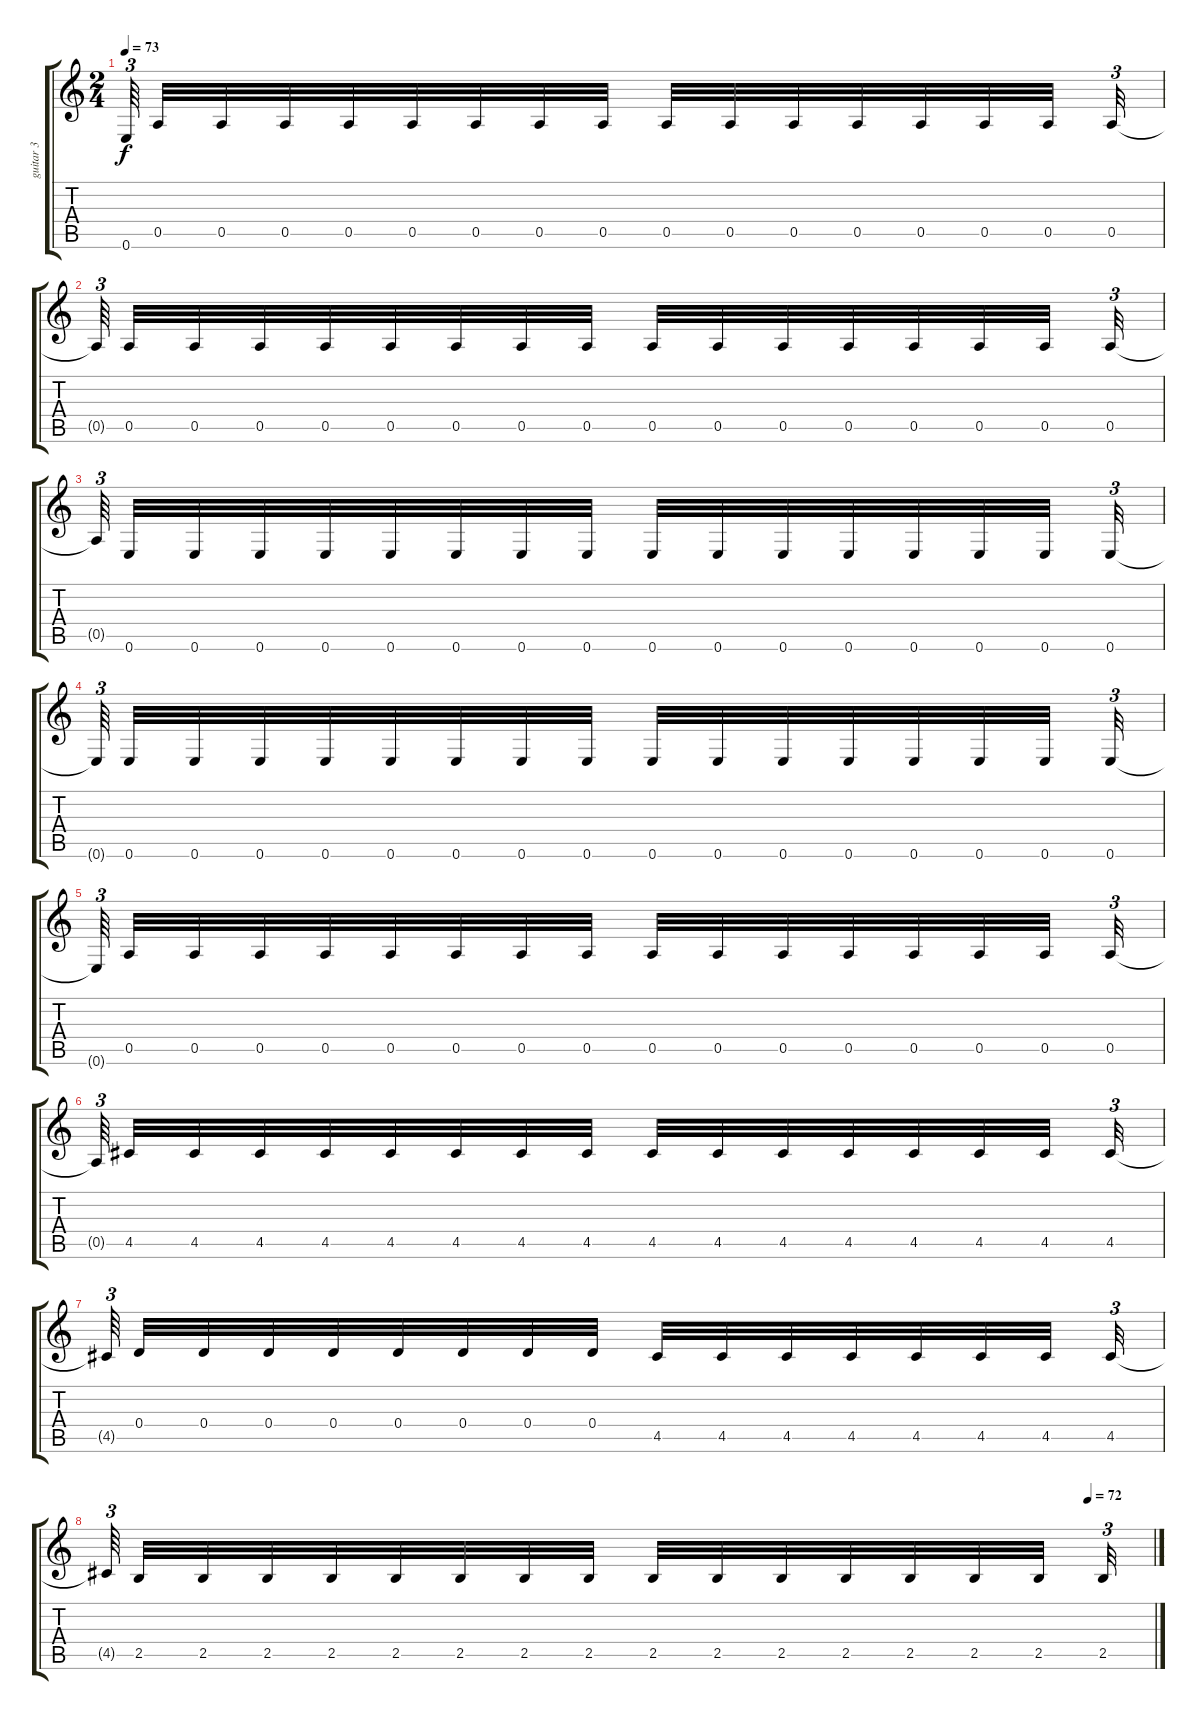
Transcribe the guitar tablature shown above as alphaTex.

\track ("guitar 3" "guitar 3") {instrument acousticguitarnylon}
\staff {score tabs}
\tuning (E4 B3 G3 D3 A2 E2) {hide}
\ts (2 4)
\tempo 73
\clef g2
\ks c
0.6{t}.64{tu (3 2) dy f beam splitsecondary} 0.5.32 0.5.32 0.5.32 0.5.32 0.5.32 0.5.32 0.5.32 0.5.32 0.5.32 0.5.32 0.5.32 0.5.32 0.5.32 0.5.32 0.5.32{beam splitsecondary} 0.5.32{tu (3 2)} |
0.5{t}.64{tu (3 2) beam splitsecondary} 0.5.32 0.5.32 0.5.32 0.5.32 0.5.32 0.5.32 0.5.32 0.5.32 0.5.32 0.5.32 0.5.32 0.5.32 0.5.32 0.5.32 0.5.32{beam splitsecondary} 0.5.32{tu (3 2)} |
0.5{t}.64{tu (3 2) beam splitsecondary} 0.6.32 0.6.32 0.6.32 0.6.32 0.6.32 0.6.32 0.6.32 0.6.32 0.6.32 0.6.32 0.6.32 0.6.32 0.6.32 0.6.32 0.6.32{beam splitsecondary} 0.6.32{tu (3 2)} |
0.6{t}.64{tu (3 2) beam splitsecondary} 0.6.32 0.6.32 0.6.32 0.6.32 0.6.32 0.6.32 0.6.32 0.6.32 0.6.32 0.6.32 0.6.32 0.6.32 0.6.32 0.6.32 0.6.32{beam splitsecondary} 0.6.32{tu (3 2)} |
0.6{t}.64{tu (3 2) beam splitsecondary} 0.5.32 0.5.32 0.5.32 0.5.32 0.5.32 0.5.32 0.5.32 0.5.32 0.5.32 0.5.32 0.5.32 0.5.32 0.5.32 0.5.32 0.5.32{beam splitsecondary} 0.5.32{tu (3 2)} |
0.5{t}.64{tu (3 2) beam splitsecondary} 4.5.32 4.5.32 4.5.32 4.5.32 4.5.32 4.5.32 4.5.32 4.5.32 4.5.32 4.5.32 4.5.32 4.5.32 4.5.32 4.5.32 4.5.32{beam splitsecondary} 4.5.32{tu (3 2)} |
4.5{t}.64{tu (3 2) beam splitsecondary} 0.4.32 0.4.32 0.4.32 0.4.32 0.4.32 0.4.32 0.4.32 0.4.32 4.5.32 4.5.32 4.5.32 4.5.32 4.5.32 4.5.32 4.5.32{beam splitsecondary} 4.5.32{tu (3 2)} |
\tempo (72 0.9375)
4.5{t}.64{tu (3 2) beam splitsecondary} 2.5.32 2.5.32 2.5.32 2.5.32 2.5.32 2.5.32 2.5.32 2.5.32 2.5.32 2.5.32 2.5.32 2.5.32 2.5.32 2.5.32 2.5.32{beam splitsecondary} 2.5.32{tu (3 2)}
